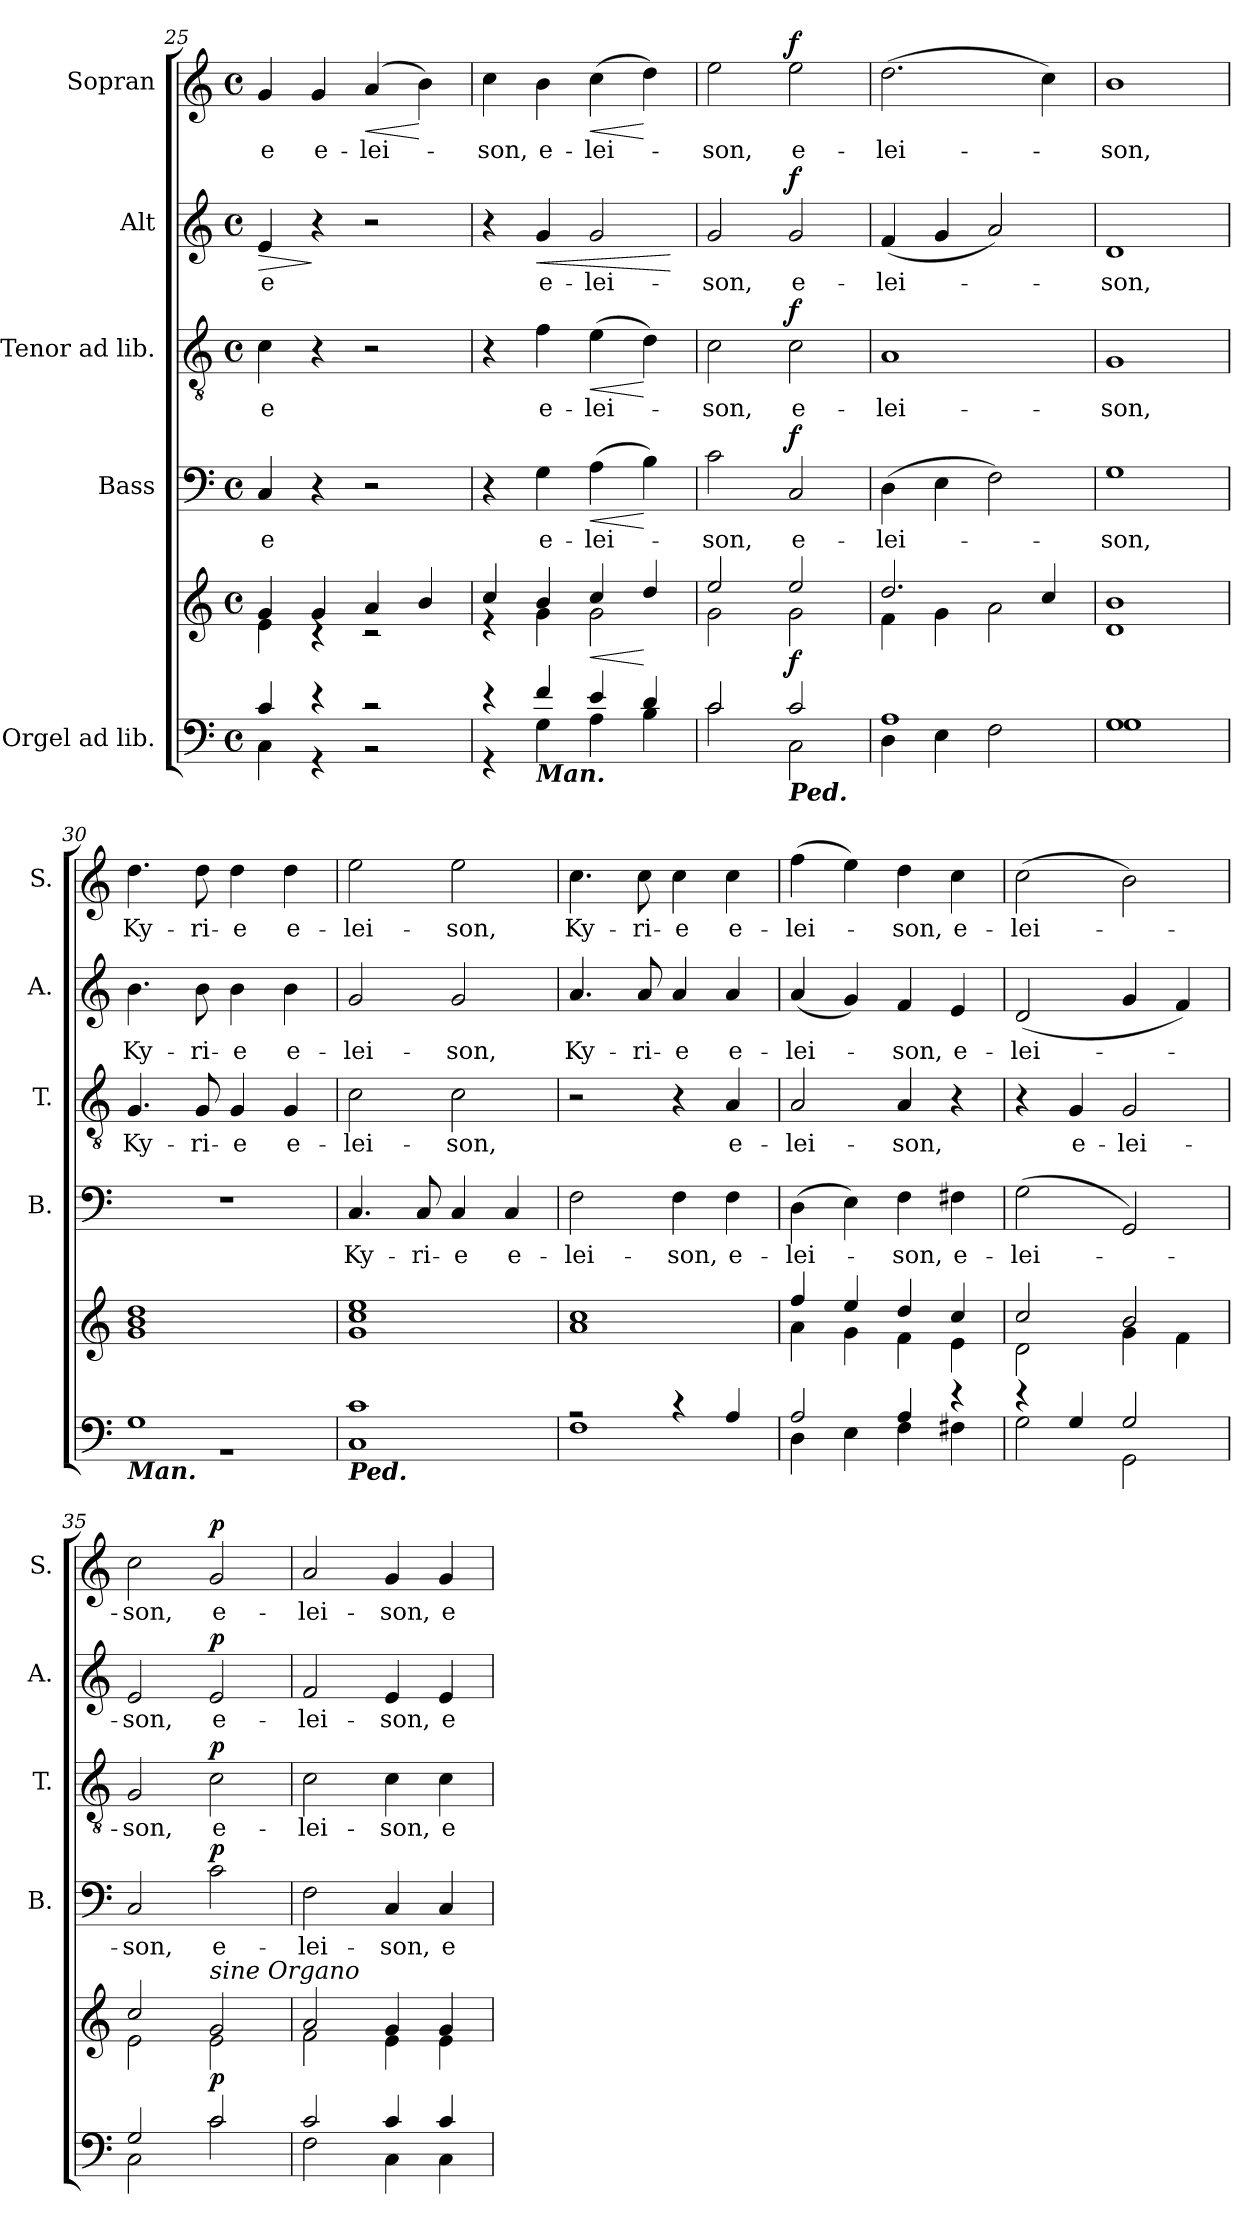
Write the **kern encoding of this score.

**kern	**kern	**dynam	**kern	**text	**dynam	**kern	**text	**dynam	**kern	**text	**dynam	**kern	**text	**dynam
*part5	*part5	*part5	*part4	*part4	*part4	*part3	*part3	*part3	*part2	*part2	*part2	*part1	*part1	*part1
*staff6	*staff5	*staff5/6	*staff4	*staff4	*staff4	*staff3	*staff3	*staff3	*staff2	*staff2	*staff2	*staff1	*staff1	*staff1
*I"Orgel ad lib.	*	*	*I"Bass	*	*	*I"Tenor ad lib.	*	*	*I"Alt	*	*	*I"Sopran	*	*
*	*	*	*I'B.	*	*	*I'T.	*	*	*I'A.	*	*	*I'S.	*	*
*clefF4	*clefG2	*	*clefF4	*	*	*clefGv2	*	*	*clefG2	*	*	*clefG2	*	*
*k[]	*k[]	*	*k[]	*	*	*k[]	*	*	*k[]	*	*	*k[]	*	*
*C:	*C:	*	*C:	*	*	*C:	*	*	*C:	*	*	*C:	*	*
*M4/4	*M4/4	*	*M4/4	*	*	*M4/4	*	*	*M4/4	*	*	*M4/4	*	*
*met(c)	*met(c)	*	*met(c)	*	*	*met(c)	*	*	*met(c)	*	*	*met(c)	*	*
=25	=25	=25	=25	=25	=25	=25	=25	=25	=25	=25	=25	=25	=25	=25
*^	*^	*	*	*	*	*	*	*	*	*	*	*	*	*
!	!	!	!	!	!	!LO:LY:b	!	!	!LO:LY:b	!	!	!LO:LY:b	!LO:HP:b	!	!LO:LY:b	!
4c/	4C\	4g/	4e\	.	4C/	-e	.	4c\	-e	.	4e/	-e	>	4g/	-e	.
!	!	!	!	!	!	!	!	!	!	!	!	!	!	!	!LO:LY:b	!
4r	4r	4g/	4rB	.	4r	.	.	4r	.	.	4r	.	]	4g/	e-	.
!	!	!	!	!	!	!	!	!	!	!	!	!	!	!	!LO:LY:b	!LO:HP:b
2r	2r	4a/	2rc	.	2r	.	.	2r	.	.	2r	.	.	(4a/	-lei-	<
.	.	4b/	.	.	.	.	.	.	.	.	.	.	.	4b\)	.	[
!!LO:PB:g=z
=26	=26	=26	=26	=26	=26	=26	=26	=26	=26	=26	=26	=26	=26	=26	=26	=26
!	!	!	!	!	!	!	!	!	!	!	!	!	!	!	!LO:LY:b	!
4r	4r	4cc/	4re	.	4r	.	.	4r	.	.	4r	.	.	4cc\	-son,	.
!LO:TX:b:Bi:t=Man.	!	!	!	!	!	!	!	!	!	!	!	!	!	!	!	!
!	!	!	!	!	!	!LO:LY:b	!	!	!LO:LY:b	!	!	!LO:LY:b	!LO:HP:b	!	!LO:LY:b	!
4f/	4G\	4b/	4g\	.	4G\	e-	.	4f\	e-	.	4g/	e-	<	4b\	e-	.
!	!	!	!	!LO:HP:b	!	!LO:LY:b	!LO:HP:b	!	!LO:LY:b	!LO:HP:b	!	!LO:LY:b	!	!	!LO:LY:b	!LO:HP:b
4e/	4A\	4cc/	2g\	<	(>4A\	-lei-	<	(>4e\	-lei-	<	2g/	-lei-	.	(>4cc\	-lei-	<
4d/	4B\	4dd/	.	[	4B\)	.	[	4d\)	.	[	.	.	.	4dd\)	.	[
*v	*v	*	*	*	*	*	*	*	*	*	*	*	*	*	*	*
*	*v	*v	*	*	*	*	*	*	*	*	*	*	*	*	*
.	.	.	.	.	.	.	.	.	.	.	[	.	.	.
=27	=27	=27	=27	=27	=27	=27	=27	=27	=27	=27	=27	=27	=27	=27
*^	*^	*	*	*	*	*	*	*	*	*	*	*	*	*
!	!	!	!	!	!	!LO:LY:b	!	!	!LO:LY:b	!	!	!LO:LY:b	!	!	!LO:LY:b	!
2c/	2c\	2ee/	2g\	.	2c\	-son,	.	2c\	-son,	.	2g/	-son,	.	2ee\	-son,	.
!LO:TX:b:Bi:t=Ped.	!	!	!	!	!	!	!	!	!	!	!	!	!	!	!	!
!	!	!	!	!LO:DY:b	!	!LO:LY:b	!LO:DY:a	!	!LO:LY:b	!LO:DY:a	!	!LO:LY:b	!LO:DY:a	!	!LO:LY:b	!LO:DY:a
2c/	2C\	2ee/	2g\	f	2C/	e-	f	2c\	e-	f	2g/	e-	f	2ee\	e-	f
=28	=28	=28	=28	=28	=28	=28	=28	=28	=28	=28	=28	=28	=28	=28	=28	=28
!	!	!	!	!	!	!LO:LY:b	!	!	!LO:LY:b	!	!	!LO:LY:b	!	!	!LO:LY:b	!
1A	4D\	2.dd/	4f\	.	(>4D\	-lei-	.	1A	-lei-	.	(<4f/	-lei-	.	(>2.dd\	-lei-	.
.	4E\	.	4g\	.	4E\	.	.	.	.	.	4g/	.	.	.	.	.
.	2F\	.	2a\	.	2F\)	.	.	.	.	.	2a/)	.	.	.	.	.
.	.	4cc/	.	.	.	.	.	.	.	.	.	.	.	4cc\)	.	.
=29	=29	=29	=29	=29	=29	=29	=29	=29	=29	=29	=29	=29	=29	=29	=29	=29
!	!	!	!	!	!	!LO:LY:b	!	!	!LO:LY:b	!	!	!LO:LY:b	!	!	!LO:LY:b	!
1G	1G	1b	1d	.	1G	-son,	.	1G	-son,	.	1d	-son,	.	1b	-son,	.
=30	=30	=30	=30	=30	=30	=30	=30	=30	=30	=30	=30	=30	=30	=30	=30	=30
!LO:TX:b:Bi:t=Man.	!	!	!	!	!	!	!	!	!	!	!	!	!	!	!	!
!	!	!	!	!	!	!	!	!	!LO:LY:b	!	!	!LO:LY:b	!	!	!LO:LY:b	!
*	*	*v	*v	*	*	*	*	*	*	*	*	*	*	*	*	*
1G	1rBB	1g 1b 1dd	.	1r	.	.	4.G/	Ky-	.	4.b\	Ky-	.	4.dd\	Ky-	.
!	!	!	!	!	!	!	!	!LO:LY:b	!	!	!LO:LY:b	!	!	!LO:LY:b	!
.	.	.	.	.	.	.	8G/	-ri-	.	8b\	-ri-	.	8dd\	-ri-	.
!	!	!	!	!	!	!	!	!LO:LY:b	!	!	!LO:LY:b	!	!	!LO:LY:b	!
.	.	.	.	.	.	.	4G/	-e	.	4b\	-e	.	4dd\	-e	.
!	!	!	!	!	!	!	!	!LO:LY:b	!	!	!LO:LY:b	!	!	!LO:LY:b	!
.	.	.	.	.	.	.	4G/	e-	.	4b\	e-	.	4dd\	e-	.
=31	=31	=31	=31	=31	=31	=31	=31	=31	=31	=31	=31	=31	=31	=31	=31
!LO:TX:b:Bi:t=Ped.	!	!	!	!	!	!	!	!	!	!	!	!	!	!	!
!	!	!	!	!	!LO:LY:b	!	!	!LO:LY:b	!	!	!LO:LY:b	!	!	!LO:LY:b	!
1c	1C	1g 1cc 1ee	.	4.C/	Ky-	.	2c\	-lei-	.	2g/	-lei-	.	2ee\	-lei-	.
!	!	!	!	!	!LO:LY:b	!	!	!	!	!	!	!	!	!	!
.	.	.	.	8C/	-ri-	.	.	.	.	.	.	.	.	.	.
!	!	!	!	!	!LO:LY:b	!	!	!LO:LY:b	!	!	!LO:LY:b	!	!	!LO:LY:b	!
.	.	.	.	4C/	-e	.	2c\	-son,	.	2g/	-son,	.	2ee\	-son,	.
!	!	!	!	!	!LO:LY:b	!	!	!	!	!	!	!	!	!	!
.	.	.	.	4C/	e-	.	.	.	.	.	.	.	.	.	.
!!LO:LB:g=z
=32	=32	=32	=32	=32	=32	=32	=32	=32	=32	=32	=32	=32	=32	=32	=32
!	!	!	!	!	!LO:LY:b	!	!	!	!	!	!LO:LY:b	!	!	!LO:LY:b	!
2rB	1F	1a 1cc	.	2F\	-lei-	.	2r	.	.	4.a/	Ky-	.	4.cc\	Ky-	.
!	!	!	!	!	!	!	!	!	!	!	!LO:LY:b	!	!	!LO:LY:b	!
.	.	.	.	.	.	.	.	.	.	8a/	-ri-	.	8cc\	-ri-	.
!	!	!	!	!	!LO:LY:b	!	!	!	!	!	!LO:LY:b	!	!	!LO:LY:b	!
4rB	.	.	.	4F\	-son,	.	4r	.	.	4a/	-e	.	4cc\	-e	.
!	!	!	!	!	!LO:LY:b	!	!	!LO:LY:b	!	!	!LO:LY:b	!	!	!LO:LY:b	!
4A/	.	.	.	4F\	e-	.	4A/	e-	.	4a/	e-	.	4cc\	e-	.
=33	=33	=33	=33	=33	=33	=33	=33	=33	=33	=33	=33	=33	=33	=33	=33
*	*	*^	*	*	*	*	*	*	*	*	*	*	*	*	*
!	!	!	!	!	!	!LO:LY:b	!	!	!LO:LY:b	!	!	!LO:LY:b	!	!	!LO:LY:b	!
2A/	4D\	4ff/	4a\	.	(>4D\	-lei-	.	2A/	-lei-	.	(<4a/	-lei-	.	(>4ff\	-lei-	.
.	4E\	4ee/	4g\	.	4E\)	.	.	.	.	.	4g/)	.	.	4ee\)	.	.
!	!	!	!	!	!	!LO:LY:b	!	!	!LO:LY:b	!	!	!LO:LY:b	!	!	!LO:LY:b	!
4A/	4F\	4dd/	4f\	.	4F\	-son,	.	4A/	-son,	.	4f/	-son,	.	4dd\	-son,	.
!	!	!	!	!	!	!LO:LY:b	!	!	!	!	!	!LO:LY:b	!	!	!LO:LY:b	!
4re	4F#X\	4cc/	4e\	.	4F#X\	e-	.	4r	.	.	4e/	e-	.	4cc\	e-	.
=34	=34	=34	=34	=34	=34	=34	=34	=34	=34	=34	=34	=34	=34	=34	=34	=34
!	!	!	!	!	!	!LO:LY:b	!	!	!	!	!	!LO:LY:b	!	!	!LO:LY:b	!
4re	2G\	2cc/	2d\	.	(>2G\	-lei-	.	4r	.	.	(<2d/	-lei-	.	(>2cc\	-lei-	.
!	!	!	!	!	!	!	!	!	!LO:LY:b	!	!	!	!	!	!	!
4G/	.	.	.	.	.	.	.	4G/	e-	.	.	.	.	.	.	.
!	!	!	!	!	!	!	!	!	!LO:LY:b	!	!	!	!	!	!	!
2G/	2GG\	2b/	4g\	.	2GG/)	.	.	2G/	-lei-	.	4g/	.	.	2b\)	.	.
.	.	.	4f\	.	.	.	.	.	.	.	4f/)	.	.	.	.	.
=35	=35	=35	=35	=35	=35	=35	=35	=35	=35	=35	=35	=35	=35	=35	=35	=35
!	!	!	!	!	!	!LO:LY:b	!	!	!LO:LY:b	!	!	!LO:LY:b	!	!	!LO:LY:b	!
2G/	2C\	2cc/	2e\	.	2C/	-son,	.	2G/	-son,	.	2e/	-son,	.	2cc\	-son,	.
!	!	!LO:TX:a:i:t=sine Organo	!	!	!	!	!	!	!	!	!	!	!	!	!	!
!	!	!	!	!LO:DY:b	!	!LO:LY:b	!LO:DY:a	!	!LO:LY:b	!LO:DY:a	!	!LO:LY:b	!LO:DY:a	!	!LO:LY:b	!LO:DY:a
2c/	2c\	2g/	2e\	p	2c\	e-	p	2c\	e-	p	2e/	e-	p	2g/	e-	p
=36	=36	=36	=36	=36	=36	=36	=36	=36	=36	=36	=36	=36	=36	=36	=36	=36
!	!	!	!	!	!	!LO:LY:b	!	!	!LO:LY:b	!	!	!LO:LY:b	!	!	!LO:LY:b	!
2c/	2F\	2a/	2f\	.	2F\	-lei-	.	2c\	-lei-	.	2f/	-lei-	.	2a/	-lei-	.
!	!	!	!	!	!	!LO:LY:b	!	!	!LO:LY:b	!	!	!LO:LY:b	!	!	!LO:LY:b	!
4c/	4C\	4g/	4e\	.	4C/	-son,	.	4c\	-son,	.	4e/	-son,	.	4g/	-son,	.
!	!	!	!	!	!	!LO:LY:b	!	!	!LO:LY:b	!	!	!LO:LY:b	!	!	!LO:LY:b	!
4c/	4C\	4g/	4e\	.	4C/	e-	.	4c\	e-	.	4e/	e-	.	4g/	e-	.
*v	*v	*	*	*	*	*	*	*	*	*	*	*	*	*	*	*
*	*v	*v	*	*	*	*	*	*	*	*	*	*	*	*	*
=	=	=	=	=	=	=	=	=	=	=	=	=	=	=
*-	*-	*-	*-	*-	*-	*-	*-	*-	*-	*-	*-	*-	*-	*-
